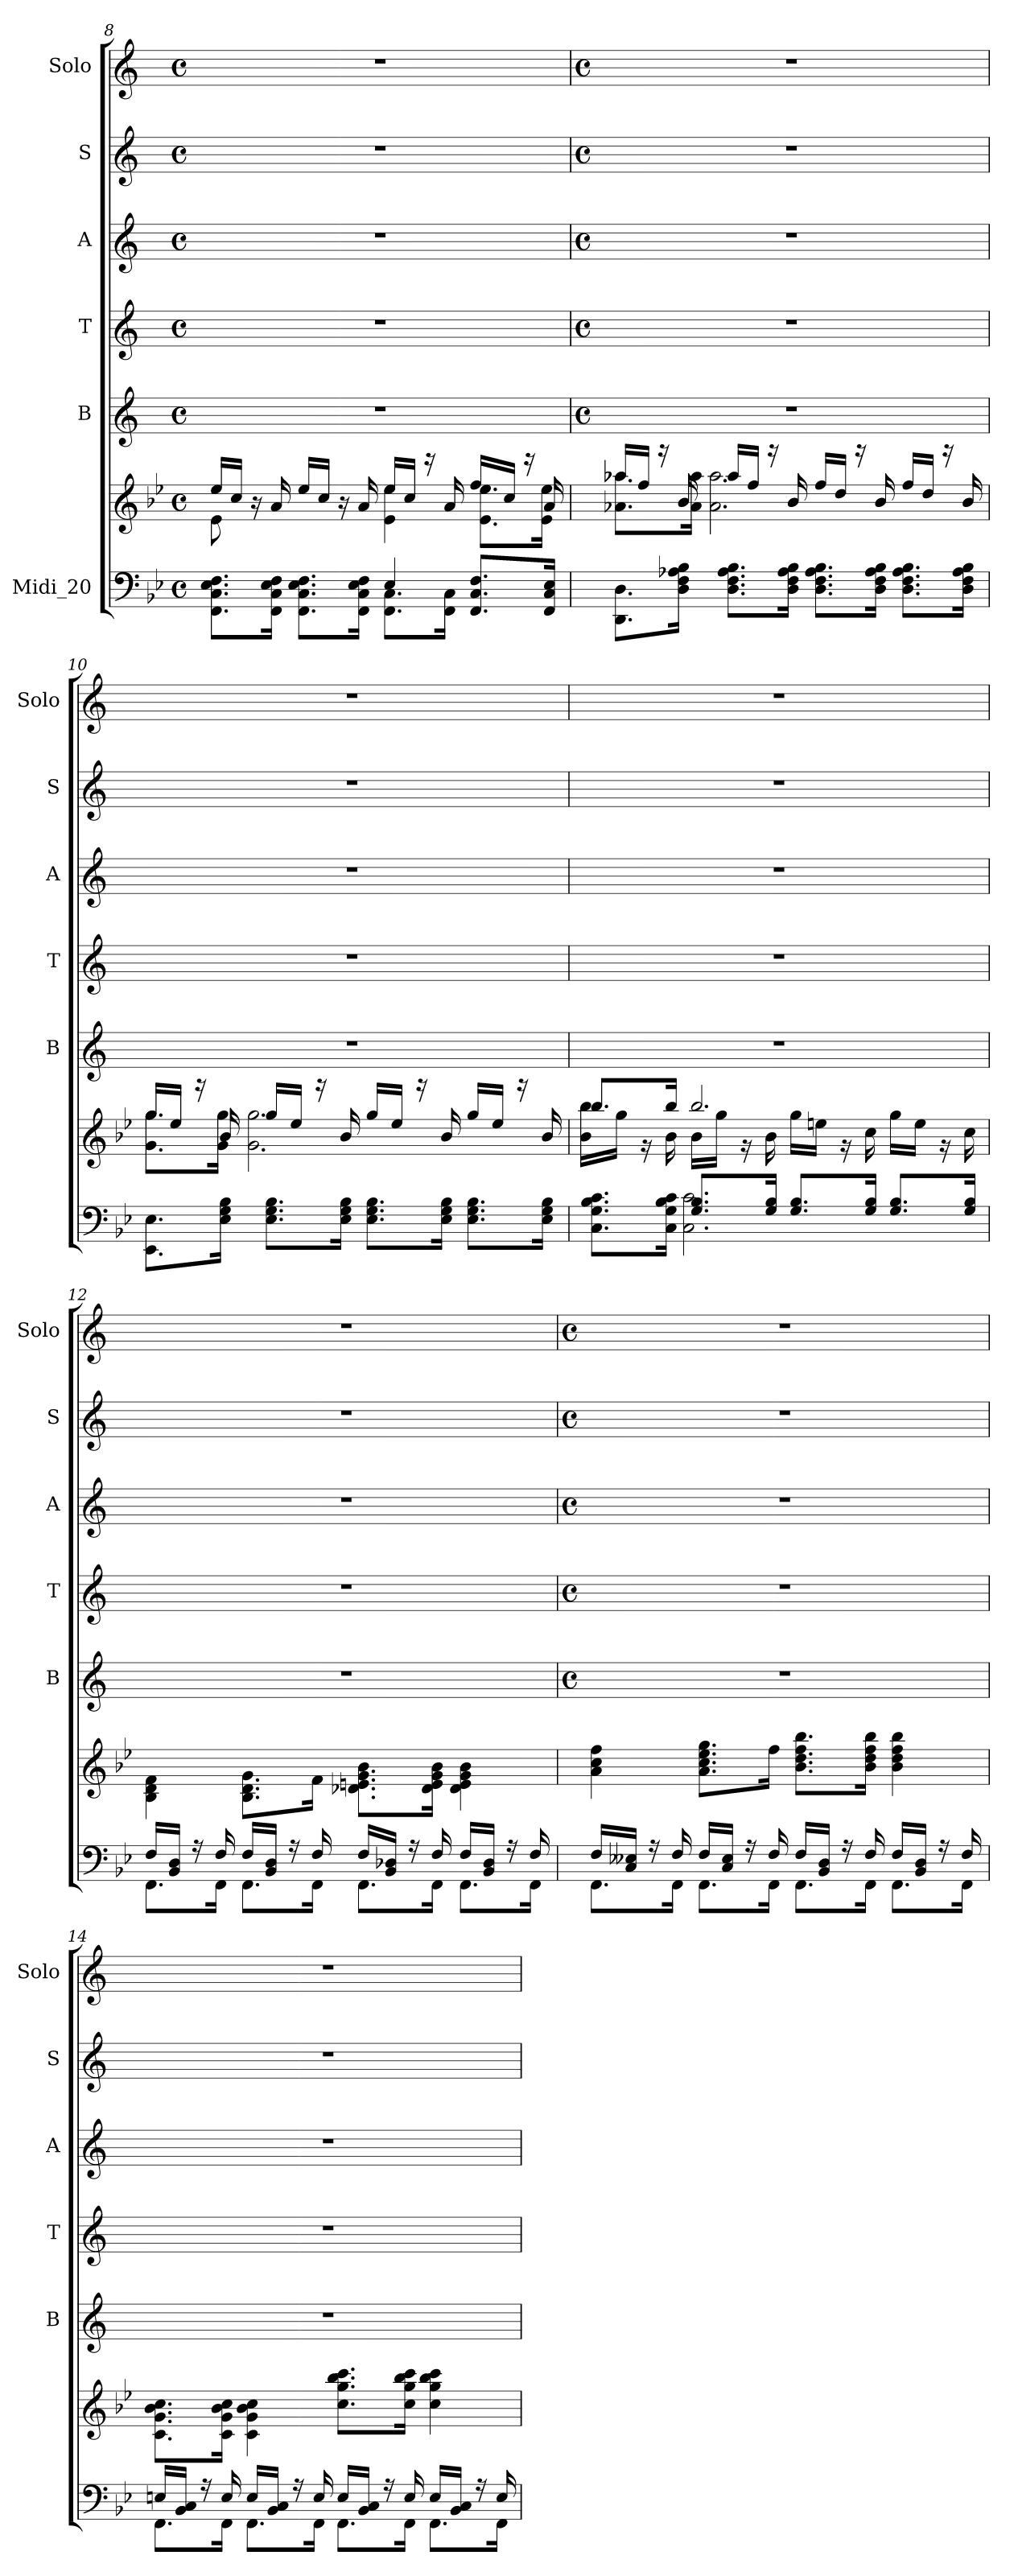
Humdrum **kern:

**kern	**kern	**kern	**kern	**kern	**kern	**kern
*part6	*part6	*part5	*part4	*part3	*part2	*part1
*staff7	*staff6	*staff5	*staff4	*staff3	*staff2	*staff1
*I"Midi_20	*	*I"B	*I"T	*I"A	*I"S	*I"Solo
*	*	*I'B	*I'T	*I'A	*I'S	*I'Solo
!!LO:LB:g=z
*clefF4	*clefG2	*clefG2	*clefG2	*clefG2	*clefG2	*clefG2
*k[b-e-]	*k[b-e-]	*k[]	*k[]	*k[]	*k[]	*k[]
*M4/4	*M4/4	*M4/4	*M4/4	*M4/4	*M4/4	*M4/4
*met(c)	*met(c)	*met(c)	*met(c)	*met(c)	*met(c)	*met(c)
=8	=8	=8	=8	=8	=8	=8
*^	*^	*	*	*	*	*
2ryy	8.FF\ 8.C\ 8.E-\ 8.F\L	16ee-/LL	8e-\	1r	1r	1r	1r	1r
.	.	16cc/JJ	.	.	.	.	.	.
.	.	16r	8ryy	.	.	.	.	.
.	16FF\ 16C\ 16E-\ 16F\Jk	16a/	.	.	.	.	.	.
.	8.FF\ 8.C\ 8.E-\ 8.F\L	16ee-/LL	4ryy	.	.	.	.	.
.	.	16cc/JJ	.	.	.	.	.	.
.	.	16r	.	.	.	.	.	.
.	16FF\ 16C\ 16E-\ 16F\Jk	16a/	.	.	.	.	.	.
4E-/	8.FF\ 8.C\L	16ee-/LL	4e-\ 4ee-\	.	.	.	.	.
.	.	16cc/JJ	.	.	.	.	.	.
.	.	16r	.	.	.	.	.	.
.	16FF\ 16C\Jk	16a/	.	.	.	.	.	.
4ryy	8.FF/ 8.C/ 8.F/L	16ff/LL	8.e-\ 8.ee-\L	.	.	.	.	.
.	.	16cc/JJ	.	.	.	.	.	.
.	.	16r	.	.	.	.	.	.
.	16FF/ 16C/ 16E-/Jk	16a/	16e-\ 16ee-\Jk	.	.	.	.	.
!!LO:PB:g=z
=9	=9	=9	=9	=9	=9	=9	=9	=9
*	*	*	*	*M4/4	*M4/4	*M4/4	*M4/4	*M4/4
*	*	*	*	*met(c)	*met(c)	*met(c)	*met(c)	*met(c)
1ryy	8.DD\ 8.D\L	16aa-X/LL	8.a-X\ 8.aa-\L	1r	1r	1r	1r	1r
.	.	16ff/JJ	.	.	.	.	.	.
.	.	16r	.	.	.	.	.	.
.	16D\ 16F\ 16A-X\ 16B-\Jk	16b-/	16a-\ 16aa-\Jk	.	.	.	.	.
.	8.D\ 8.F\ 8.A-\ 8.B-\L	16aa-/LL	2.a-\ 2.aa-\	.	.	.	.	.
.	.	16ff/JJ	.	.	.	.	.	.
.	.	16r	.	.	.	.	.	.
.	16D\ 16F\ 16A-\ 16B-\Jk	16b-/	.	.	.	.	.	.
.	8.D\ 8.F\ 8.A-\ 8.B-\L	16ff/LL	.	.	.	.	.	.
.	.	16dd/JJ	.	.	.	.	.	.
.	.	16r	.	.	.	.	.	.
.	16D\ 16F\ 16A-\ 16B-\Jk	16b-/	.	.	.	.	.	.
.	8.D\ 8.F\ 8.A-\ 8.B-\L	16ff/LL	.	.	.	.	.	.
.	.	16dd/JJ	.	.	.	.	.	.
.	.	16r	.	.	.	.	.	.
.	16D\ 16F\ 16A-\ 16B-\Jk	16b-/	.	.	.	.	.	.
=10	=10	=10	=10	=10	=10	=10	=10	=10
1ryy	8.EE-\ 8.E-\L	16gg/LL	8.g\ 8.gg\L	1r	1r	1r	1r	1r
.	.	16ee-/JJ	.	.	.	.	.	.
.	.	16r	.	.	.	.	.	.
.	16E-\ 16G\ 16B-\Jk	16b-/	16g\ 16gg\Jk	.	.	.	.	.
.	8.E-\ 8.G\ 8.B-\L	16gg/LL	2.g\ 2.gg\	.	.	.	.	.
.	.	16ee-/JJ	.	.	.	.	.	.
.	.	16r	.	.	.	.	.	.
.	16E-\ 16G\ 16B-\Jk	16b-/	.	.	.	.	.	.
.	8.E-\ 8.G\ 8.B-\L	16gg/LL	.	.	.	.	.	.
.	.	16ee-/JJ	.	.	.	.	.	.
.	.	16r	.	.	.	.	.	.
.	16E-\ 16G\ 16B-\Jk	16b-/	.	.	.	.	.	.
.	8.E-\ 8.G\ 8.B-\L	16gg/LL	.	.	.	.	.	.
.	.	16ee-/JJ	.	.	.	.	.	.
.	.	16r	.	.	.	.	.	.
.	16E-\ 16G\ 16B-\Jk	16b-/	.	.	.	.	.	.
!!LO:LB:g=z
=11	=11	=11	=11	=11	=11	=11	=11	=11
4ryy	8.C\ 8.G\ 8.B-\ 8.c\L	8.bb-/L	16b-\ 16bb-\LL	1r	1r	1r	1r	1r
.	.	.	16gg\JJ	.	.	.	.	.
.	.	.	16r	.	.	.	.	.
.	16C\ 16G\ 16B-\ 16c\Jk	16bb-/Jk	16b-\	.	.	.	.	.
8.G/ 8.B-/L	2.C\ 2.c\	2.bb-/	16b-\LL	.	.	.	.	.
.	.	.	16gg\JJ	.	.	.	.	.
.	.	.	16r	.	.	.	.	.
16G/ 16B-/Jk	.	.	16b-\	.	.	.	.	.
8.G/ 8.B-/L	.	.	16gg\LL	.	.	.	.	.
.	.	.	16een\JJ	.	.	.	.	.
.	.	.	16r	.	.	.	.	.
16G/ 16B-/Jk	.	.	16cc\	.	.	.	.	.
8.G/ 8.B-/L	.	.	16gg\LL	.	.	.	.	.
.	.	.	16ee\JJ	.	.	.	.	.
.	.	.	16r	.	.	.	.	.
16G/ 16B-/Jk	.	.	16cc\	.	.	.	.	.
=12	=12	=12	=12	=12	=12	=12	=12	=12
16F/LL	8.FF\L	1ryy	4B-\ 4d\ 4f\	1r	1r	1r	1r	1r
16BB-/ 16D/JJ	.	.	.	.	.	.	.	.
16r	.	.	.	.	.	.	.	.
16F/	16FF\Jk	.	.	.	.	.	.	.
16F/LL	8.FF\L	.	8.B-\ 8.d\ 8.g\L	.	.	.	.	.
16BB-/ 16D/JJ	.	.	.	.	.	.	.	.
16r	.	.	.	.	.	.	.	.
16F/	16FF\Jk	.	16f\Jk	.	.	.	.	.
16F/LL	8.FF\L	.	8.d-X\ 8.en\ 8.g\ 8.b-\L	.	.	.	.	.
16BB-/ 16D-X/JJ	.	.	.	.	.	.	.	.
16r	.	.	.	.	.	.	.	.
16F/	16FF\Jk	.	16d-\ 16e\ 16g\ 16b-\Jk	.	.	.	.	.
16F/LL	8.FF\L	.	4d-\ 4e\ 4g\ 4b-\	.	.	.	.	.
16BB-/ 16D-/JJ	.	.	.	.	.	.	.	.
16r	.	.	.	.	.	.	.	.
16F/	16FF\Jk	.	.	.	.	.	.	.
!!LO:PB:g=z
=13	=13	=13	=13	=13	=13	=13	=13	=13
*	*	*	*	*M4/4	*M4/4	*M4/4	*M4/4	*M4/4
*	*	*	*	*met(c)	*met(c)	*met(c)	*met(c)	*met(c)
16F/LL	8.FF\L	1ryy	4a\ 4cc\ 4ff\	1r	1r	1r	1r	1r
16C/ 16E--X/JJ	.	.	.	.	.	.	.	.
16r	.	.	.	.	.	.	.	.
16F/	16FF\Jk	.	.	.	.	.	.	.
16F/LL	8.FF\L	.	8.a\ 8.cc\ 8.ee-\ 8.gg\L	.	.	.	.	.
16C/ 16E--/JJ	.	.	.	.	.	.	.	.
16r	.	.	.	.	.	.	.	.
16F/	16FF\Jk	.	16ff\Jk	.	.	.	.	.
16F/LL	8.FF\L	.	8.b-\ 8.dd\ 8.ff\ 8.bb-\L	.	.	.	.	.
16BB-/ 16D/JJ	.	.	.	.	.	.	.	.
16r	.	.	.	.	.	.	.	.
16F/	16FF\Jk	.	16b-\ 16dd\ 16ff\ 16bb-\Jk	.	.	.	.	.
16F/LL	8.FF\L	.	4b-\ 4dd\ 4ff\ 4bb-\	.	.	.	.	.
16BB-/ 16D/JJ	.	.	.	.	.	.	.	.
16r	.	.	.	.	.	.	.	.
16F/	16FF\Jk	.	.	.	.	.	.	.
=14	=14	=14	=14	=14	=14	=14	=14	=14
16En/LL	8.FF\L	1ryy	8.c\ 8.g\ 8.b-\ 8.cc\L	1r	1r	1r	1r	1r
16BB-/ 16C/JJ	.	.	.	.	.	.	.	.
16r	.	.	.	.	.	.	.	.
16E/	16FF\Jk	.	16c\ 16g\ 16b-\ 16cc\Jk	.	.	.	.	.
16E/LL	8.FF\L	.	4c\ 4g\ 4b-\ 4cc\	.	.	.	.	.
16BB-/ 16C/JJ	.	.	.	.	.	.	.	.
16r	.	.	.	.	.	.	.	.
16E/	16FF\Jk	.	.	.	.	.	.	.
16E/LL	8.FF\L	.	8.cc\ 8.gg\ 8.bb-\ 8.ccc\L	.	.	.	.	.
16BB-/ 16C/JJ	.	.	.	.	.	.	.	.
16r	.	.	.	.	.	.	.	.
16E/	16FF\Jk	.	16cc\ 16gg\ 16bb-\ 16ccc\Jk	.	.	.	.	.
16E/LL	8.FF\L	.	4cc\ 4gg\ 4bb-\ 4ccc\	.	.	.	.	.
16BB-/ 16C/JJ	.	.	.	.	.	.	.	.
16r	.	.	.	.	.	.	.	.
16E/	16FF\Jk	.	.	.	.	.	.	.
*v	*v	*	*	*	*	*	*	*
*	*v	*v	*	*	*	*	*
=	=	=	=	=	=	=
*-	*-	*-	*-	*-	*-	*-
